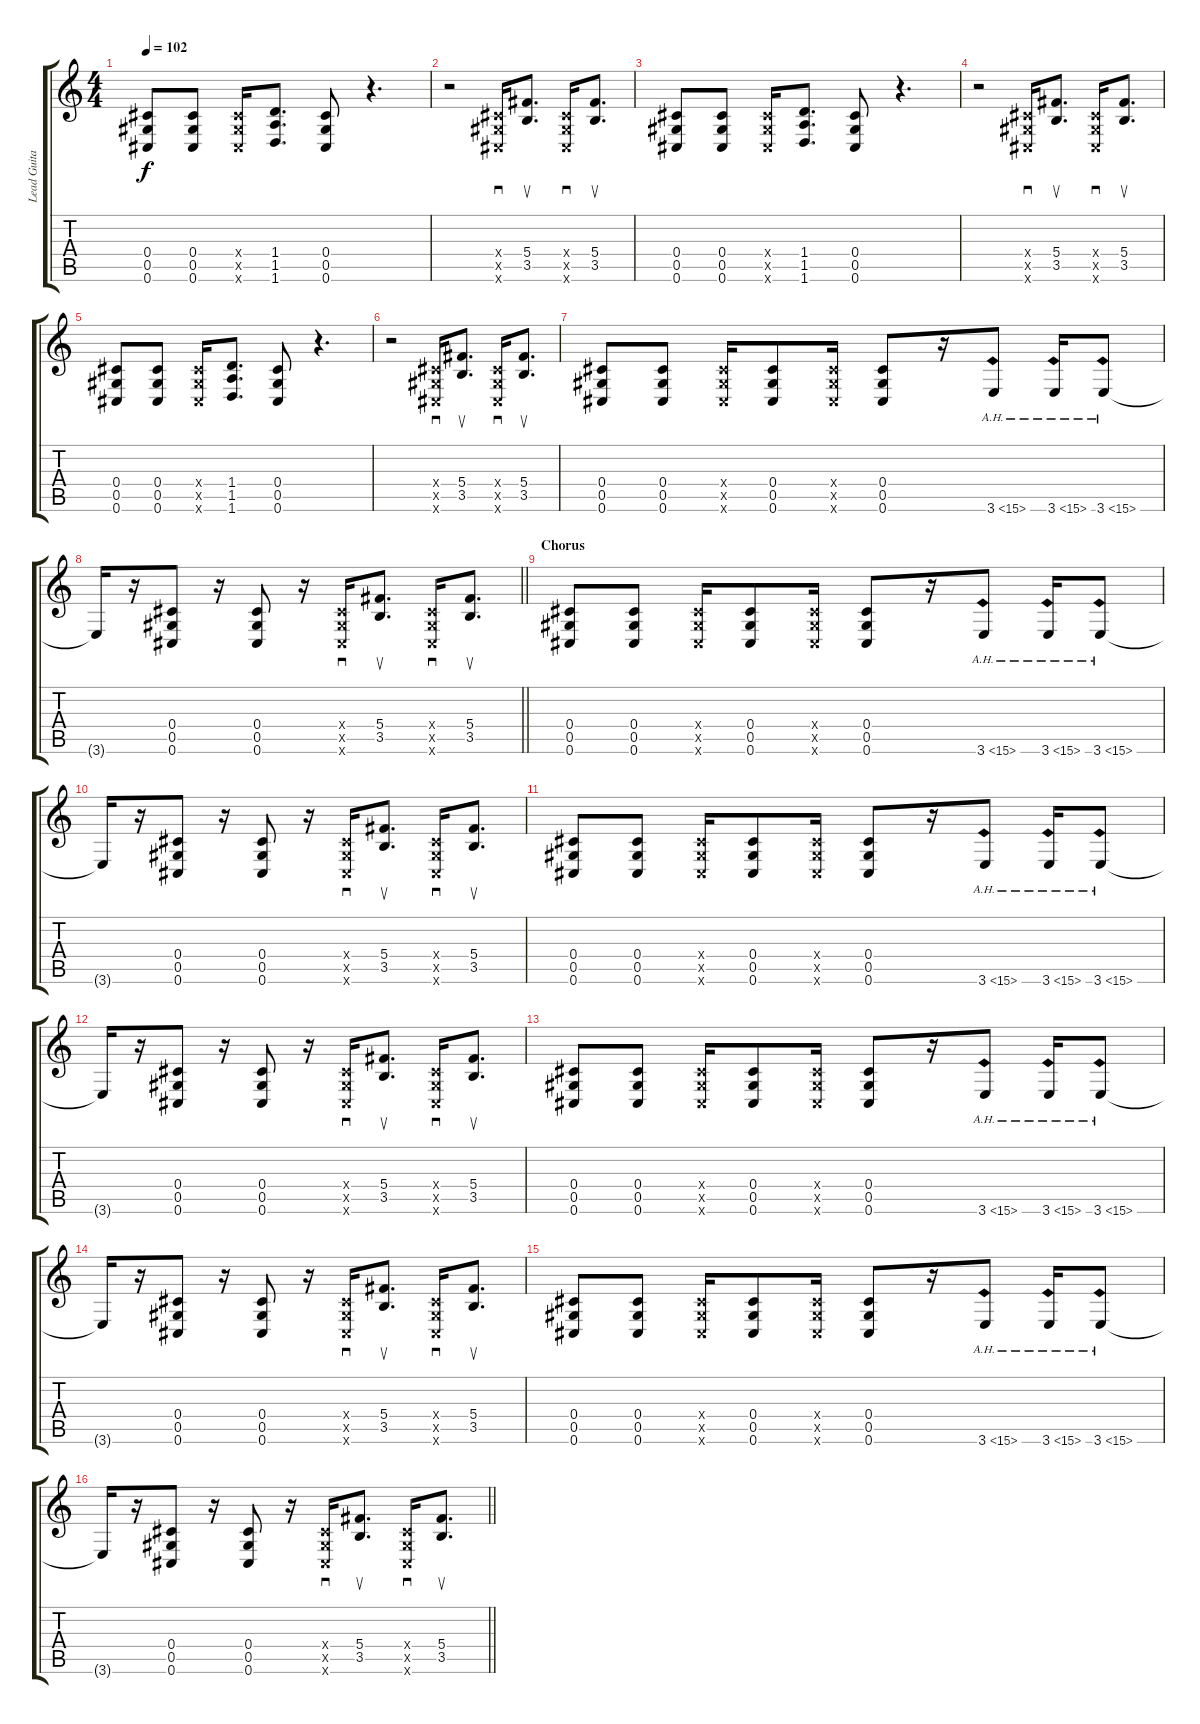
\track ("Lead Guitar" "Lead Guita") {instrument distortionguitar}
\staff {score tabs}
\tuning (Eb4 Bb3 Gb3 Db3 Ab2 Db2) {hide}
\ts (4 4)
\tempo 102
\clef g2
\ks c
(0.4 0.5 0.6).8{dy f} (0.4 0.5 0.6).8 (0.4{x} 0.5{x} 0.6{x}).16 (1.4 1.5 1.6).8{d} (0.4 0.5 0.6).8 r.4{d} |
r.2 (0.4{x} 0.5{x} 0.6{x}).16{sd} (5.4 3.5).8{d su} (0.4{x} 0.5{x} 0.6{x}).16{sd} (5.4 3.5).8{d su} |
(0.4 0.5 0.6).8 (0.4 0.5 0.6).8 (0.4{x} 0.5{x} 0.6{x}).16 (1.4 1.5 1.6).8{d} (0.4 0.5 0.6).8 r.4{d} |
r.2 (0.4{x} 0.5{x} 0.6{x}).16{sd} (5.4 3.5).8{d su} (0.4{x} 0.5{x} 0.6{x}).16{sd} (5.4 3.5).8{d su} |
(0.4 0.5 0.6).8 (0.4 0.5 0.6).8 (0.4{x} 0.5{x} 0.6{x}).16 (1.4 1.5 1.6).8{d} (0.4 0.5 0.6).8 r.4{d} |
r.2 (0.4{x} 0.5{x} 0.6{x}).16{sd} (5.4 3.5).8{d su} (0.4{x} 0.5{x} 0.6{x}).16{sd} (5.4 3.5).8{d su} |
(0.4 0.5 0.6).8 (0.4 0.5 0.6).8 (0.4{x} 0.5{x} 0.6{x}).16 (0.4 0.5 0.6).8 (0.4{x} 0.5{x} 0.6{x}).16 (0.4 0.5 0.6).8 r.16 3.6{ah 12}.8 3.6{ah 12}.16 3.6{ah 12}.8 |
\barLineRight lightlight
3.6{t}.16 r.16 (0.4 0.5 0.6).8 r.16 (0.4 0.5 0.6).8 r.16 (0.4{x} 0.5{x} 0.6{x}).16{sd} (5.4 3.5).8{d su} (0.4{x} 0.5{x} 0.6{x}).16{sd} (5.4 3.5).8{d su} |
\section ("" "Chorus")
(0.4 0.5 0.6).8 (0.4 0.5 0.6).8 (0.4{x} 0.5{x} 0.6{x}).16 (0.4 0.5 0.6).8 (0.4{x} 0.5{x} 0.6{x}).16 (0.4 0.5 0.6).8 r.16 3.6{ah 12}.8 3.6{ah 12}.16 3.6{ah 12}.8 |
3.6{t}.16 r.16 (0.4 0.5 0.6).8 r.16 (0.4 0.5 0.6).8 r.16 (0.4{x} 0.5{x} 0.6{x}).16{sd} (5.4 3.5).8{d su} (0.4{x} 0.5{x} 0.6{x}).16{sd} (5.4 3.5).8{d su} |
(0.4 0.5 0.6).8 (0.4 0.5 0.6).8 (0.4{x} 0.5{x} 0.6{x}).16 (0.4 0.5 0.6).8 (0.4{x} 0.5{x} 0.6{x}).16 (0.4 0.5 0.6).8 r.16 3.6{ah 12}.8 3.6{ah 12}.16 3.6{ah 12}.8 |
3.6{t}.16 r.16 (0.4 0.5 0.6).8 r.16 (0.4 0.5 0.6).8 r.16 (0.4{x} 0.5{x} 0.6{x}).16{sd} (5.4 3.5).8{d su} (0.4{x} 0.5{x} 0.6{x}).16{sd} (5.4 3.5).8{d su} |
(0.4 0.5 0.6).8 (0.4 0.5 0.6).8 (0.4{x} 0.5{x} 0.6{x}).16 (0.4 0.5 0.6).8 (0.4{x} 0.5{x} 0.6{x}).16 (0.4 0.5 0.6).8 r.16 3.6{ah 12}.8 3.6{ah 12}.16 3.6{ah 12}.8 |
3.6{t}.16 r.16 (0.4 0.5 0.6).8 r.16 (0.4 0.5 0.6).8 r.16 (0.4{x} 0.5{x} 0.6{x}).16{sd} (5.4 3.5).8{d su} (0.4{x} 0.5{x} 0.6{x}).16{sd} (5.4 3.5).8{d su} |
(0.4 0.5 0.6).8 (0.4 0.5 0.6).8 (0.4{x} 0.5{x} 0.6{x}).16 (0.4 0.5 0.6).8 (0.4{x} 0.5{x} 0.6{x}).16 (0.4 0.5 0.6).8 r.16 3.6{ah 12}.8 3.6{ah 12}.16 3.6{ah 12}.8 |
\barLineRight lightlight
3.6{t}.16 r.16 (0.4 0.5 0.6).8 r.16 (0.4 0.5 0.6).8 r.16 (0.4{x} 0.5{x} 0.6{x}).16{sd} (5.4 3.5).8{d su} (0.4{x} 0.5{x} 0.6{x}).16{sd} (5.4 3.5).8{d su}
